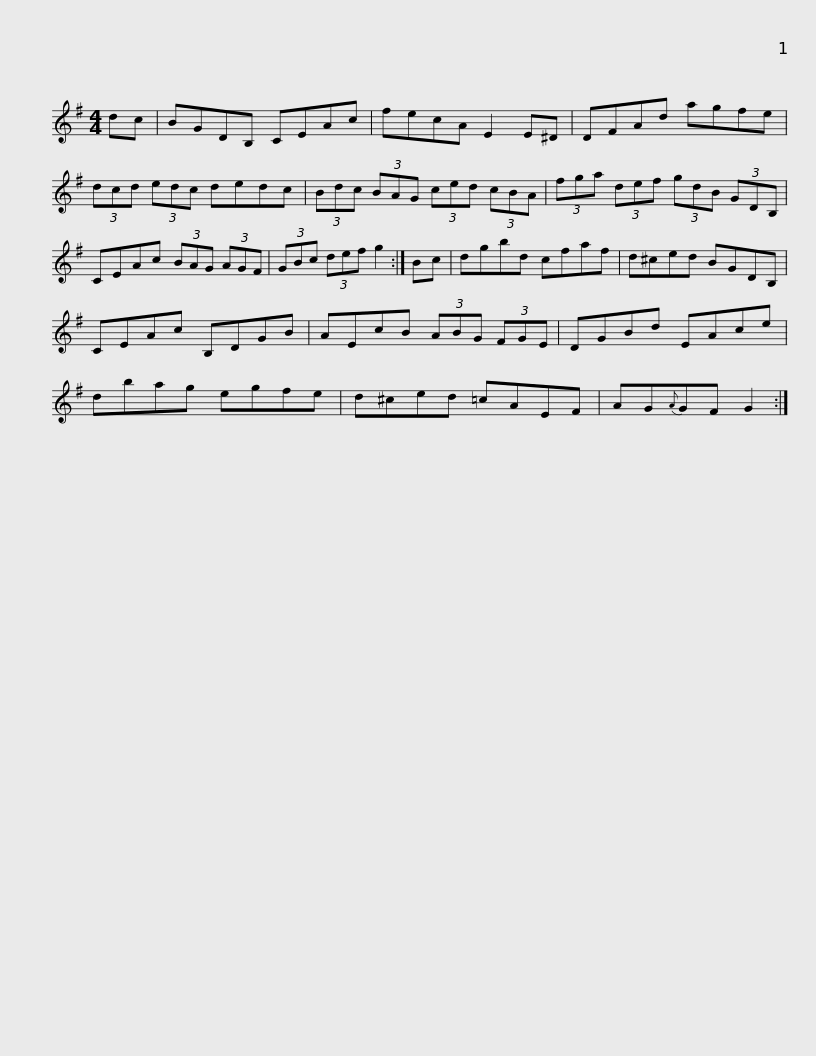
X:1
L:1/8
M:4/4
I:linebreak $
K:G
V:1 treble
V:1
 dc | BGDB, CEAc | fecA E2 E^D | DFAd agfe | (3dcd (3edc dedc |$ %5
 (3Bdc (3BAG (3ced (3cBA | (3fga (3def (3gdB (3GDB, | CEAc (3BAG (3AGF | (3GBc (3def g2 :| Bc |$ %10
 dgbd cfaf | d^ced BGDB, | CEAc B,DGB | AEcB (3ABG (3FGE | DGBd EAce |$ %15
 dbag egfe | d^ced =cAEF | AG{A}GF G2 :| %18
